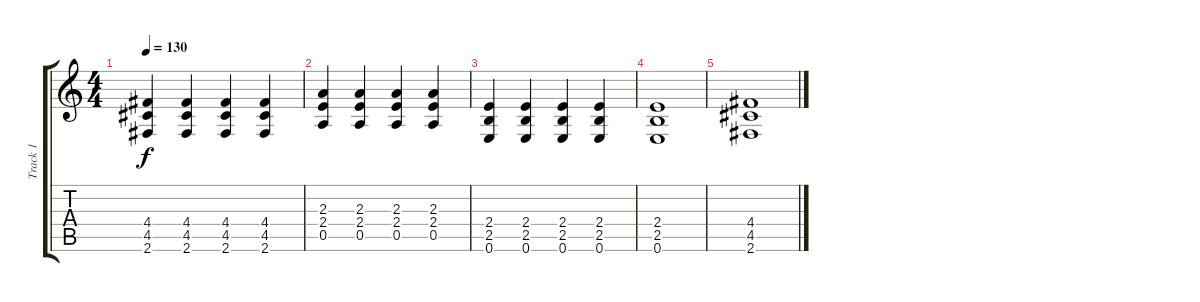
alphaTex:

\track ("Track 1" "Track 1") {instrument overdrivenguitar}
\staff {score tabs}
\tuning (E4 B3 G3 D3 A2 E2) {hide}
\ts (4 4)
\tempo 130
\clef g2
\ks c
(4.4 4.5 2.6).4{dy f} (4.4 4.5 2.6).4 (4.4 4.5 2.6).4 (4.4 4.5 2.6).4 |
(2.3 2.4 0.5).4 (2.3 2.4 0.5).4 (2.3 2.4 0.5).4 (2.3 2.4 0.5).4 |
(2.4 2.5 0.6).4 (2.4 2.5 0.6).4 (2.4 2.5 0.6).4 (2.4 2.5 0.6).4 |
(2.4 2.5 0.6).1 |
(4.4 4.5 2.6).1
